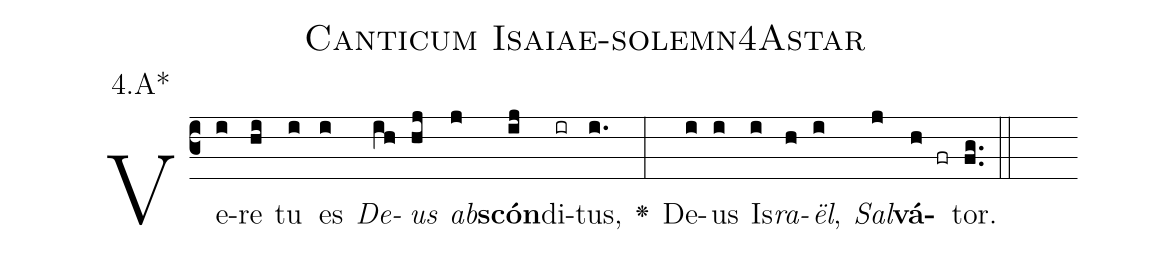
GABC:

name: Canticum Isaiae-solemn4Astar;
annotation: 4.A*;
%%
(c3)Ve(i)re(hi) tu(i) es(i) <i>De</i>(ih)<i>us</i>(hj) <i>ab</i>(j)<b>scón</b>(ij)di(ir)tus,(i.) <v>\greheightstar</v>(:) De(i)us(i) Is(i)<i>ra</i>(h)<i>ël</i>,(i) <i>Sal</i>(j)<b>vá</b>(h fr)tor.(fg..) (::)


%E(i) u(h) o(i) u(j) a(h) e.(fg..) (::)
